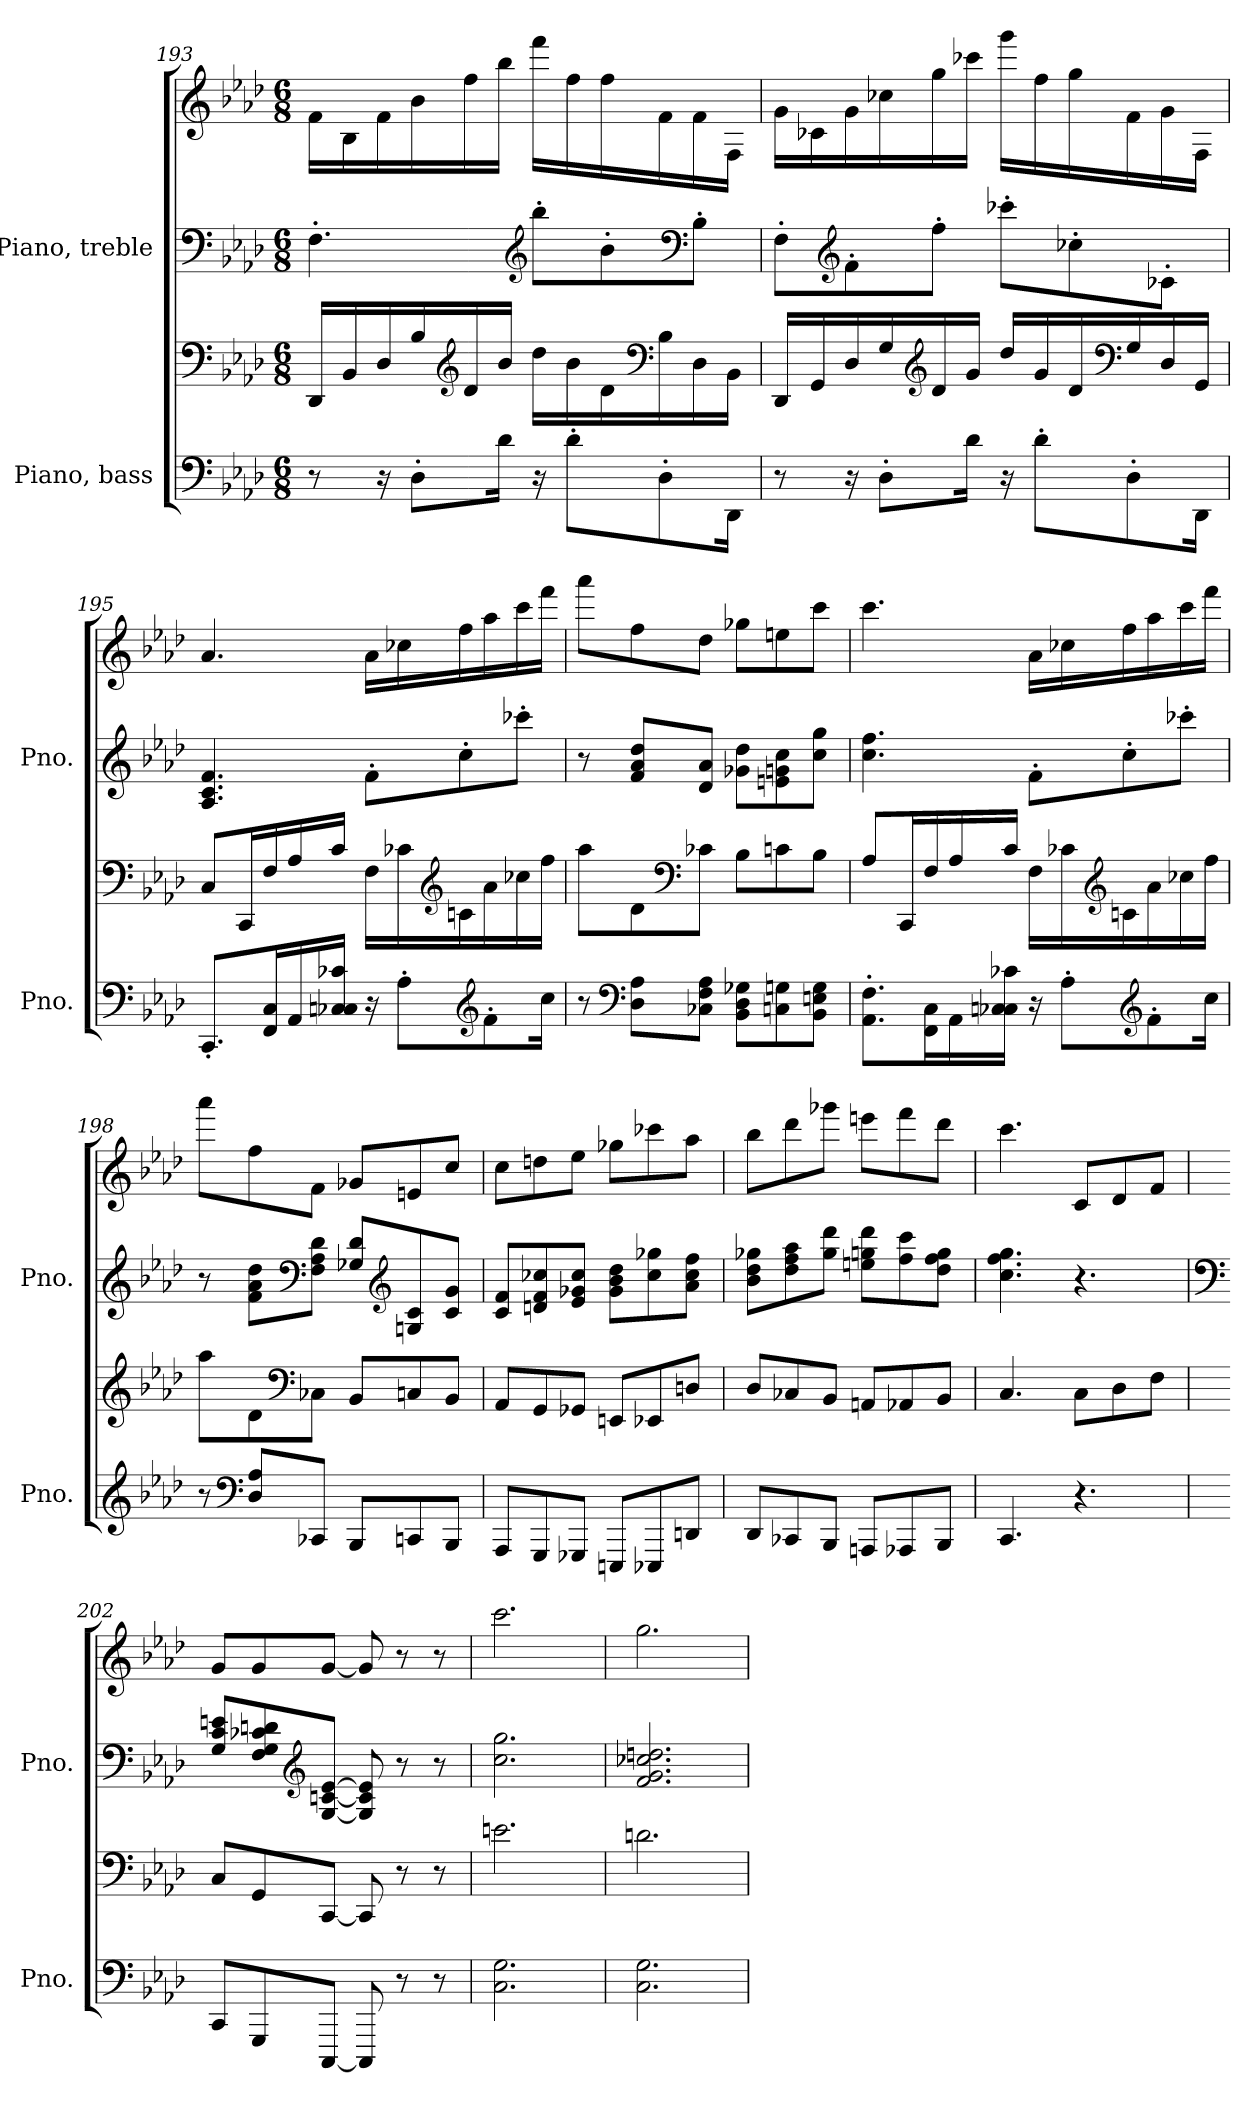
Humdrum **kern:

**kern	**kern	**kern	**kern
*part2	*part2	*part1	*part1
*staff4	*staff3	*staff2	*staff1
*I"Piano, bass	*	*I"Piano, treble	*
*I'Pno.	*	*I'Pno.	*
!!LO:LB:g=z
*clefF4	*clefF4	*clefF4	*clefG2
*k[b-e-a-d-]	*k[b-e-a-d-]	*k[b-e-a-d-]	*k[b-e-a-d-]
*M6/8	*M6/8	*M6/8	*M6/8
=193	=193	=193	=193
8r	16DD-/LL	4.F'\	16f\LL
.	16BB-/	.	16B-\
16r	16D-/	.	16f\
8D-'\L	16B-/	.	16b-\
*	*clefG2	*	*
.	16d-/	.	16ff\
16d-\Jk	16b-/JJ	.	16bb-\JJ
*	*	*clefG2	*
16r	16dd-\LL	8bb-'\L	16fff\LL
8d-'\L	16b-\	.	16ff\
.	16d-\	8b-'\	16ff\
*	*clefF4	*	*
8D-'\	16B-\	.	16f\
*	*	*clefF4	*
.	16D-\	8B-'\J	16f\
16DD-\Jk	16BB-\JJ	.	16F\JJ
=194	=194	=194	=194
8r	16DD-/LL	8F'\L	16g\LL
.	16GG/	.	16c-X\
*	*	*clefG2	*
16r	16D-/	8f'\	16g\
8D-'\L	16G/	.	16cc-X\
*	*clefG2	*	*
.	16d-/	8ff'\J	16gg\
16d-\Jk	16g/JJ	.	16ccc-X\JJ
16r	16dd-/LL	8ccc-X'\L	16ggg\LL
8d-'\L	16g/	.	16ff\
.	16d-/	8cc-X'\	16gg\
*	*clefF4	*	*
8D-'\	16G/	.	16f\
.	16D-/	8c-X'\J	16g\
16DD-\Jk	16GG/JJ	.	16F\JJ
!!LO:PB:g=z
=195	=195	=195	=195
8.CC'/L	8C/L	4.A-/ 4.c/ 4.f/	4.a-/
.	16CC/L	.	.
16FF/ 16C/L	16F/	.	.
16AA-/	16A-/	.	.
16C-X/ 16Cn/ 16c-X/JJ	16c/JJ	.	.
16r	16F\LL	8f'\L	16a-\LL
8A-'\L	16c-X\	.	16cc-X\
*	*clefG2	*	*
.	16cn\	8cc'\	16ff\
*clefG2	*	*	*
8f'\	16a-\	.	16aa-\
.	16cc-X\	8ccc-X'\J	16ccc\
16cc\Jk	16ff\JJ	.	16fff\JJ
=196	=196	=196	=196
8r	8aa-\L	8r	8aaa-\L
*clefF4	*	*	*
8D-\ 8A-\L	8d-\	8f/ 8a-/ 8dd-/L	8ff\
*	*clefF4	*	*
8C-X\ 8F\ 8A-\J	8c-X\J	8d-/ 8a-/J	8dd-\J
8BB-\ 8D-\ 8G-X\L	8B-\L	8g-X\ 8dd-\L	8gg-X\L
8Cn\ 8Gn\	8cn\	8en\ 8gn\ 8cc\	8een\
8BB-\ 8En\ 8G\J	8B-\J	8cc\ 8gg\J	8ccc\J
!!LO:LB:g=z
=197	=197	=197	=197
8.AA-\' 8.F\'L	8A-/L	4.cc\ 4.ff\	4.ccc\
.	16CC/L	.	.
16FF\ 16C\L	16F/	.	.
16AA-\	16A-/	.	.
16C-X\ 16Cn\ 16c-X\JJ	16c/JJ	.	.
16r	16F\LL	8f'\L	16a-\LL
8A-'\L	16c-X\	.	16cc-X\
*	*clefG2	*	*
.	16cn\	8cc'\	16ff\
*clefG2	*	*	*
8f'\	16a-\	.	16aa-\
.	16cc-X\	8ccc-X'\J	16ccc\
16cc\Jk	16ff\JJ	.	16fff\JJ
=198	=198	=198	=198
8r	8aa-\L	8r	8aaa-\L
*clefF4	*	*	*
8D-/ 8A-/L	8d-\	8f\ 8a-\ 8dd-\L	8ff\
*	*clefF4	*clefF4	*
8CC-X/J	8C-X\J	8F\ 8A-\ 8d-\J	8f\J
8BBB-/L	8BB-/L	8G-X/ 8d-/L	8g-X/L
*	*	*clefG2	*
8CCn/	8Cn/	8Gn/ 8c/	8en/
8BBB-/J	8BB-/J	8c/ 8g/J	8cc/J
!!LO:LB:g=z
=199	=199	=199	=199
8AAA-/L	8AA-/L	8c/ 8f/L	8cc\L
8GGG/	8GG/	8dn/ 8f/ 8cc-X/	8ddn\
8GGG-X/J	8GG-X/J	8e-/ 8g-X/ 8cc-/J	8ee-\J
8EEEn/L	8EEn/L	8g-\ 8b-\ 8dd-\L	8gg-X\L
8EEE-X/	8EE-X/	8cc-\ 8gg-X\	8ccc-X\
8DDn/J	8Dn/J	8a-\ 8cc-\ 8ff\J	8aa-\J
=200	=200	=200	=200
8DD-/L	8D-/L	8b-\ 8dd-\ 8gg-X\L	8bb-\L
8CC-X/	8C-X/	8dd-\ 8ff\ 8aa-\	8ddd-\
8BBB-/J	8BB-/J	8gg-\ 8ddd-\J	8ggg-X\J
8AAAn/L	8AAn/L	8een\ 8ggn\ 8ddd-\L	8eeen\L
8AAA-X/	8AA-X/	8ff\ 8ccc\	8fff\
8BBB-/J	8BB-/J	8dd-\ 8ff\ 8gg\J	8ddd-\J
=201	=201	=201	=201
4.CC/	4.C/	4.cc\ 4.ff\ 4.gg\	4.ccc\
4.r	8C\L	4.r	8c/L
.	8D-\	.	8d-/
.	8F\J	.	8f/J
=202	=202	=202	=202
*	*	*clefF4	*
8CC/L	8C/L	8G/ 8c/ 8en/L	8g/L
8GGG/	8GG/	8F/ 8G/ 8c-X/ 8dn/	8g/
*	*	*clefG2	*
[8CCC/J	[8CC/J	[8G/ [8cn/ [8e/J	[8g/J
8CCC/]	8CC/]	8G/] 8c/] 8e/]	8g/]
8r	8r	8r	8r
8r	8r	8r	8r
!!LO:PB:g=z
=203	=203	=203	=203
2.C\ 2.G\	2.en\	2.cc\ 2.gg\	2.ccc\
=204	=204	=204	=204
2.C\ 2.G\	2.dn\	2.f/ 2.g/ 2.cc-X/ 2.ddn/	2.gg\
=	=	=	=
*-	*-	*-	*-
